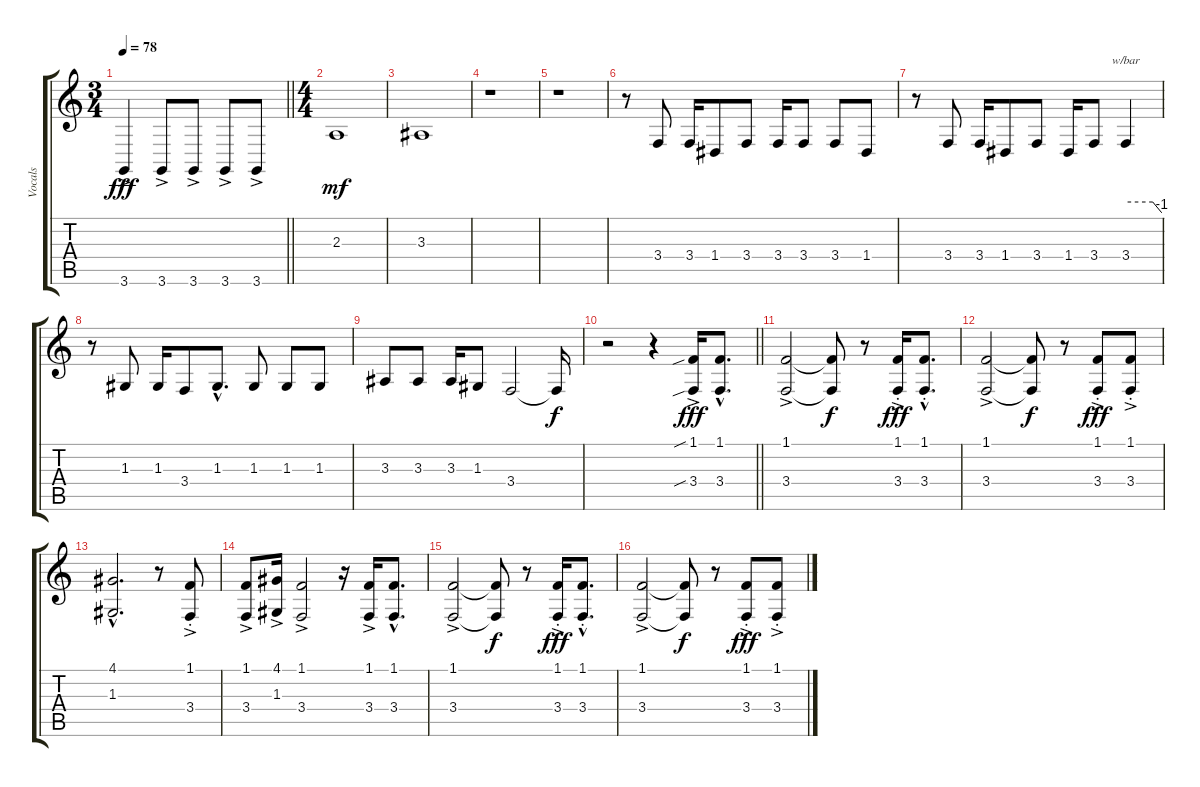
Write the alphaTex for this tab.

\track ("Vocals" "Vocals") {instrument stringensemble1}
\staff {score tabs}
\tuning (E4 B3 G3 D3 A2 E2) {hide}
\ts (3 4)
\tempo 78
\clef g2
\barLineRight lightlight
\ks c
3.6{ac}.4{dy fff} 3.6{ac}.8 3.6{ac}.8 3.6{ac}.8 3.6{ac}.8 |
\ts (4 4)
2.3.1{dy mf} |
3.3.1 |
r.1 |
r.1 |
r.8 3.4.8 3.4.16 1.4.8 3.4.8 3.4.16 3.4.8 3.4.8 1.4.8 |
r.8 3.4.8 3.4.16 1.4.8 3.4.8 1.4.16 3.4.8 3.4.4{tbe (custom default 0 0 45 0 60 -4)} |
r.8 1.3.8 1.3.16 3.4.8 1.3{hac}.8{d} 1.3.8 1.3.8 1.3.8 |
3.3.8 3.3.8 3.3.16 1.3.8 3.4.2{volume 0} 3.4{t}.16{dy f} |
\barLineRight lightlight
r.2 r.4{volume 16} (1.1{sib} 3.4{sib ac}).16{dy fff} (1.1{hac} 3.4{hac}).8{d} |
(1.1 3.4{ac}).2 (1.1{t} 3.4{t}).8{dy f} r.8 (1.1{st} 3.4{ac st}).16{dy fff} (1.1{hac st} 3.4{hac st}).8{d} |
(1.1 3.4{ac}).2 (1.1{t} 3.4{t}).8{dy f} r.8 (1.1{st} 3.4{ac st}).8{dy fff} (1.1{st} 3.4{ac st}).8 |
(4.1{hac} 1.3{hac}).2{d} r.8 (1.1{st} 3.4{ac st}).8 |
(1.1 3.4{ac}).8 (4.1 1.3{ac}).16 (1.1 3.4{ac}).2 r.16 (1.1 3.4{ac}).16 (1.1{hac} 3.4{hac}).8{d} |
(1.1 3.4{ac}).2 (1.1{t} 3.4{t}).8{dy f} r.8 (1.1{st} 3.4{ac st}).16{dy fff} (1.1{hac st} 3.4{hac st}).8{d} |
(1.1 3.4{ac}).2 (1.1{t} 3.4{t}).8{dy f} r.8 (1.1{st} 3.4{ac st}).8{dy fff} (1.1{st} 3.4{ac st}).8
